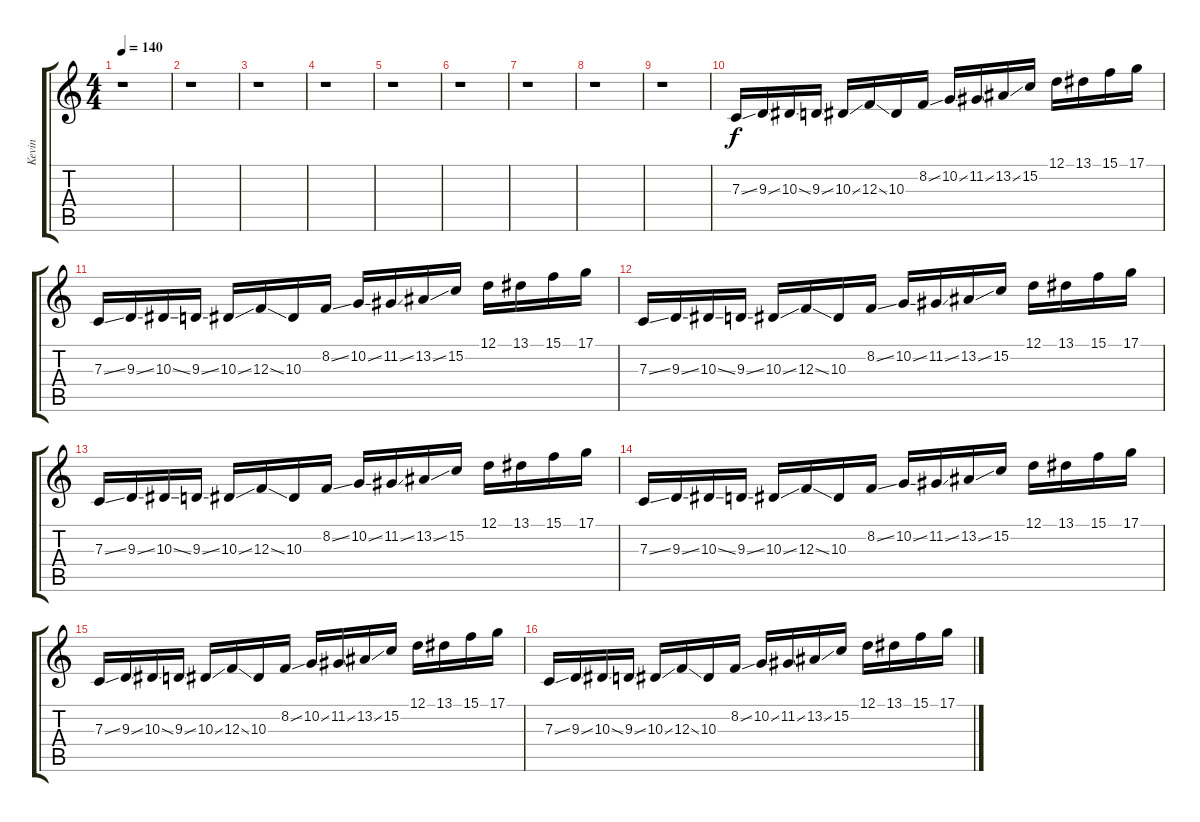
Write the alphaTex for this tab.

\track ("Kevin" "Kevin") {instrument lead2sawtooth}
\staff {score tabs}
\tuning (D4 A3 F3 C3 G2 C2) {hide}
\ts (4 4)
\tempo 140
\clef g2
\ks c
r.1{dy f} |
r.1 |
r.1 |
r.1 |
r.1 |
r.1 |
r.1 |
r.1 |
r.1 |
7.3{ss}.16 9.3{ss}.16 10.3{ss}.16 9.3{ss}.16 10.3{ss}.16 12.3{ss}.16 10.3.16 8.2{ss}.16 10.2{ss}.16 11.2{ss}.16 13.2{ss}.16 15.2.16 12.1.16 13.1.16 15.1.16 17.1.16 |
7.3{ss}.16 9.3{ss}.16 10.3{ss}.16 9.3{ss}.16 10.3{ss}.16 12.3{ss}.16 10.3.16 8.2{ss}.16 10.2{ss}.16 11.2{ss}.16 13.2{ss}.16 15.2.16 12.1.16 13.1.16 15.1.16 17.1.16 |
7.3{ss}.16 9.3{ss}.16 10.3{ss}.16 9.3{ss}.16 10.3{ss}.16 12.3{ss}.16 10.3.16 8.2{ss}.16 10.2{ss}.16 11.2{ss}.16 13.2{ss}.16 15.2.16 12.1.16 13.1.16 15.1.16 17.1.16 |
7.3{ss}.16 9.3{ss}.16 10.3{ss}.16 9.3{ss}.16 10.3{ss}.16 12.3{ss}.16 10.3.16 8.2{ss}.16 10.2{ss}.16 11.2{ss}.16 13.2{ss}.16 15.2.16 12.1.16 13.1.16 15.1.16 17.1.16 |
7.3{ss}.16 9.3{ss}.16 10.3{ss}.16 9.3{ss}.16 10.3{ss}.16 12.3{ss}.16 10.3.16 8.2{ss}.16 10.2{ss}.16 11.2{ss}.16 13.2{ss}.16 15.2.16 12.1.16 13.1.16 15.1.16 17.1.16 |
7.3{ss}.16 9.3{ss}.16 10.3{ss}.16 9.3{ss}.16 10.3{ss}.16 12.3{ss}.16 10.3.16 8.2{ss}.16 10.2{ss}.16 11.2{ss}.16 13.2{ss}.16 15.2.16 12.1.16 13.1.16 15.1.16 17.1.16 |
7.3{ss}.16 9.3{ss}.16 10.3{ss}.16 9.3{ss}.16 10.3{ss}.16 12.3{ss}.16 10.3.16 8.2{ss}.16 10.2{ss}.16 11.2{ss}.16 13.2{ss}.16 15.2.16 12.1.16 13.1.16 15.1.16 17.1.16
